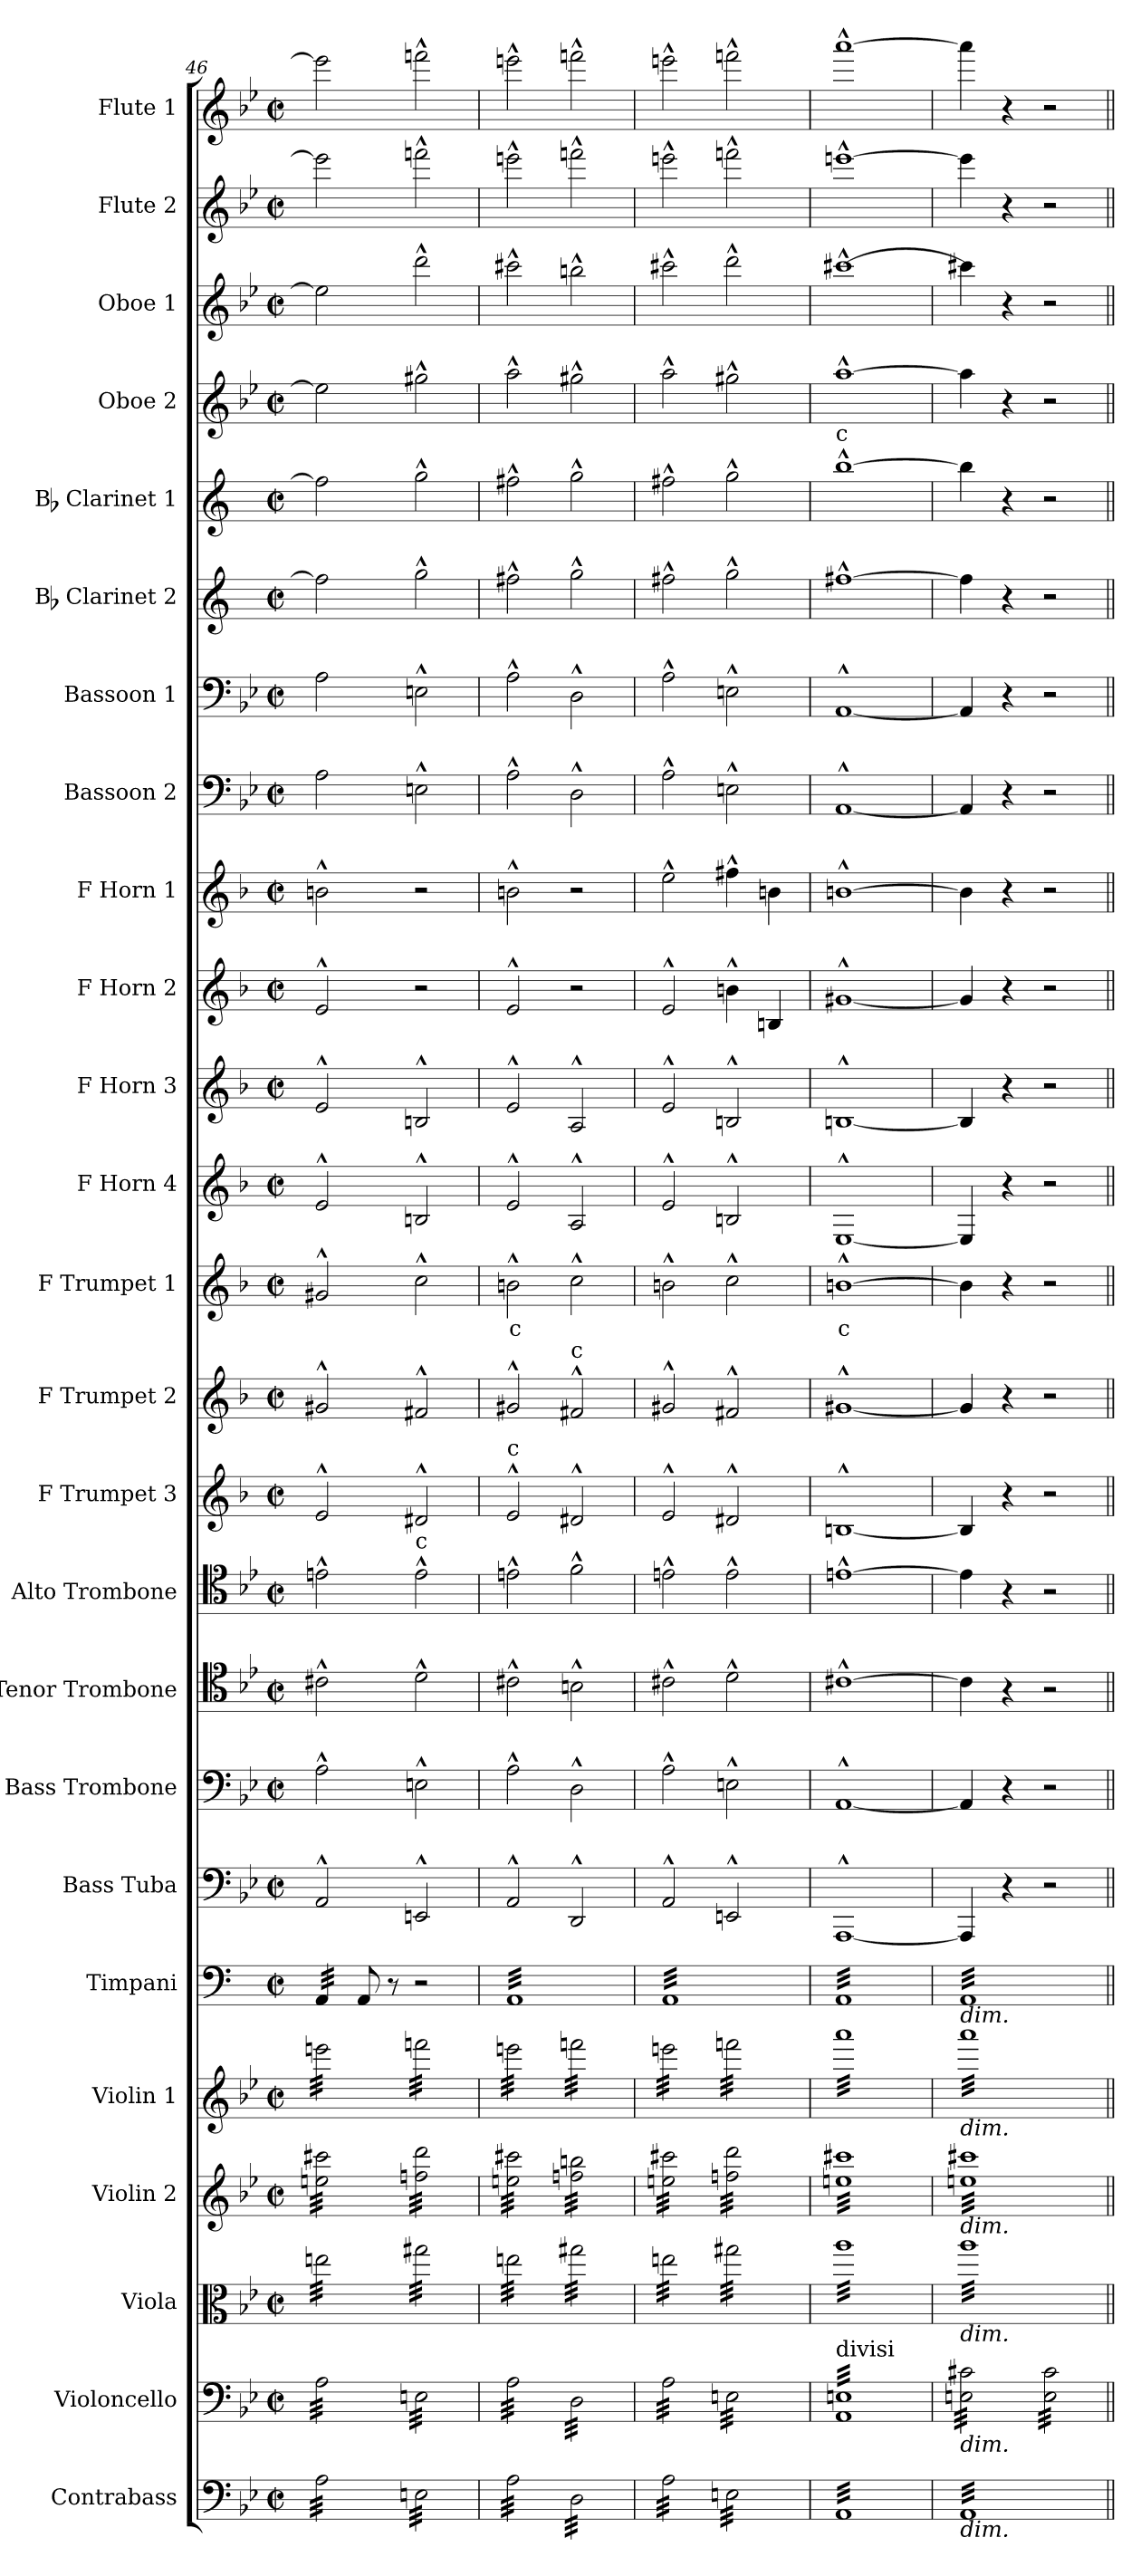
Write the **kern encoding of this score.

**kern	**kern	**kern	**kern	**kern	**kern	**kern	**kern	**kern	**kern	**kern	**kern	**kern	**text	**kern	**kern	**kern	**kern	**kern	**kern	**kern	**kern	**kern	**kern	**kern	**kern
*part25	*part24	*part23	*part22	*part21	*part20	*part19	*part18	*part17	*part16	*part15	*part14	*part13	*part13	*part12	*part11	*part10	*part9	*part8	*part7	*part6	*part5	*part4	*part3	*part2	*part1
*staff25	*staff24	*staff23	*staff22	*staff21	*staff20	*staff19	*staff18	*staff17	*staff16	*staff15	*staff14	*staff13	*staff13	*staff12	*staff11	*staff10	*staff9	*staff8	*staff7	*staff6	*staff5	*staff4	*staff3	*staff2	*staff1
*I"Contrabass	*I"Violoncello	*I"Viola	*I"Violin 2	*I"Violin 1	*I"Timpani	*I"Bass Tuba	*I"Bass Trombone	*I"Tenor Trombone	*I"Alto Trombone	*I"F Trumpet 3	*I"F Trumpet 2	*I"F Trumpet 1	*	*I"F Horn 4	*I"F Horn 3	*I"F Horn 2	*I"F Horn 1	*I"Bassoon 2	*I"Bassoon 1	*I"Bb Clarinet 2	*I"Bb Clarinet 1	*I"Oboe 2	*I"Oboe 1	*I"Flute 2	*I"Flute 1
*I'Cb	*I'Vc	*I'Vla	*I'Vln 2	*I'Vln 1	*I'Timp	*I'B Tba	*I'B Trb	*I'T Trb	*I'A Trb	*I'Tpt 3	*I'Tpt 2	*I'Tpt 1	*	*I'Hn 4	*I'Hn 3	*I'Hn 2	*I'Hn 1	*I'Bsn 2	*I'Bsn 1	*I'Cl 2	*I'Cl 1	*I'Ob 2	*I'Ob 1	*I'Fl 2	*I'Fl 1
*clefF4	*clefF4	*clefC3	*clefG2	*clefG2	*clefF4	*clefF4	*clefF4	*clefC4	*clefC4	*clefG2	*clefG2	*clefG2	*	*clefG2	*clefG2	*clefG2	*clefG2	*clefF4	*clefF4	*clefG2	*clefG2	*clefG2	*clefG2	*clefG2	*clefG2
*ITrd7c12	*	*	*	*	*	*	*	*	*	*ITrd-3c-5	*ITrd-3c-5	*ITrd-3c-5	*	*ITrd4c7	*ITrd4c7	*ITrd4c7	*ITrd4c7	*	*	*ITrd1c2	*ITrd1c2	*	*	*	*
*k[b-e-]	*k[b-e-]	*k[b-e-]	*k[b-e-]	*k[b-e-]	*k[]	*k[b-e-]	*k[b-e-]	*k[b-e-]	*k[b-e-]	*k[b-e-]	*k[b-e-]	*k[b-e-]	*	*k[b-e-]	*k[b-e-]	*k[b-e-]	*k[b-e-]	*k[b-e-]	*k[b-e-]	*k[b-e-]	*k[b-e-]	*k[b-e-]	*k[b-e-]	*k[b-e-]	*k[b-e-]
*M2/2	*M2/2	*M2/2	*M2/2	*M2/2	*M2/2	*M2/2	*M2/2	*M2/2	*M2/2	*M2/2	*M2/2	*M2/2	*	*M2/2	*M2/2	*M2/2	*M2/2	*M2/2	*M2/2	*M2/2	*M2/2	*M2/2	*M2/2	*M2/2	*M2/2
*met(c|)	*met(c|)	*met(c|)	*met(c|)	*met(c|)	*met(c|)	*met(c|)	*met(c|)	*met(c|)	*met(c|)	*met(c|)	*met(c|)	*met(c|)	*	*met(c|)	*met(c|)	*met(c|)	*met(c|)	*met(c|)	*met(c|)	*met(c|)	*met(c|)	*met(c|)	*met(c|)	*met(c|)	*met(c|)
=46	=46	=46	=46	=46	=46	=46	=46	=46	=46	=46	=46	=46	=46	=46	=46	=46	=46	=46	=46	=46	=46	=46	=46	=46	=46
*tremolo	*	*	*	*	*	*	*	*	*	*	*	*	*	*	*	*	*	*	*	*	*	*	*	*	*
*	*tremolo	*	*	*	*	*	*	*	*	*	*	*	*	*	*	*	*	*	*	*	*	*	*	*	*
*	*	*tremolo	*	*	*	*	*	*	*	*	*	*	*	*	*	*	*	*	*	*	*	*	*	*	*
*	*	*	*tremolo	*	*	*	*	*	*	*	*	*	*	*	*	*	*	*	*	*	*	*	*	*	*
*	*	*	*	*tremolo	*	*	*	*	*	*	*	*	*	*	*	*	*	*	*	*	*	*	*	*	*
*	*	*	*	*	*tremolo	*	*	*	*	*	*	*	*	*	*	*	*	*	*	*	*	*	*	*	*
32AA\LLL	32A\LLL	32een\LLL	32een\ 32ccc#X\LLL	32eeen\LLL	32AA/LLL	2AA^^/	2A^^\	2c#X^^\	2en^^\	2a^^/	2cc#X^^/	2cc#X^^/	.	2A^^/	2A^^/	2A^^/	2en^^\	2A\	2A\	2ee\]	2ee\]	2een\]	2een\]	2eee\]	2eee\]
32AA\	32A\	32een\	32een\ 32ccc#X\	32eeen\	32AA/	.	.	.	.	.	.	.	.	.	.	.	.	.	.	.	.	.	.	.	.
32AA\	32A\	32een\	32een\ 32ccc#X\	32eeen\	32AA/	.	.	.	.	.	.	.	.	.	.	.	.	.	.	.	.	.	.	.	.
32AA\	32A\	32een\	32een\ 32ccc#X\	32eeen\	32AA/	.	.	.	.	.	.	.	.	.	.	.	.	.	.	.	.	.	.	.	.
32AA\	32A\	32een\	32een\ 32ccc#X\	32eeen\	32AA/	.	.	.	.	.	.	.	.	.	.	.	.	.	.	.	.	.	.	.	.
32AA\	32A\	32een\	32een\ 32ccc#X\	32eeen\	32AA/	.	.	.	.	.	.	.	.	.	.	.	.	.	.	.	.	.	.	.	.
32AA\	32A\	32een\	32een\ 32ccc#X\	32eeen\	32AA/	.	.	.	.	.	.	.	.	.	.	.	.	.	.	.	.	.	.	.	.
32AA\	32A\	32een\	32een\ 32ccc#X\	32eeen\	32AA/JJJ	.	.	.	.	.	.	.	.	.	.	.	.	.	.	.	.	.	.	.	.
*	*	*	*	*	*Xtremolo	*	*	*	*	*	*	*	*	*	*	*	*	*	*	*	*	*	*	*	*
32AA\	32A\	32een\	32een\ 32ccc#X\	32eeen\	8AA/	.	.	.	.	.	.	.	.	.	.	.	.	.	.	.	.	.	.	.	.
32AA\	32A\	32een\	32een\ 32ccc#X\	32eeen\	.	.	.	.	.	.	.	.	.	.	.	.	.	.	.	.	.	.	.	.	.
32AA\	32A\	32een\	32een\ 32ccc#X\	32eeen\	.	.	.	.	.	.	.	.	.	.	.	.	.	.	.	.	.	.	.	.	.
32AA\	32A\	32een\	32een\ 32ccc#X\	32eeen\	.	.	.	.	.	.	.	.	.	.	.	.	.	.	.	.	.	.	.	.	.
32AA\	32A\	32een\	32een\ 32ccc#X\	32eeen\	8r	.	.	.	.	.	.	.	.	.	.	.	.	.	.	.	.	.	.	.	.
32AA\	32A\	32een\	32een\ 32ccc#X\	32eeen\	.	.	.	.	.	.	.	.	.	.	.	.	.	.	.	.	.	.	.	.	.
32AA\	32A\	32een\	32een\ 32ccc#X\	32eeen\	.	.	.	.	.	.	.	.	.	.	.	.	.	.	.	.	.	.	.	.	.
32AA\JJJ	32A\JJJ	32een\JJJ	32een\ 32ccc#X\JJJ	32eeen\JJJ	.	.	.	.	.	.	.	.	.	.	.	.	.	.	.	.	.	.	.	.	.
!	!	!	!	!	!	!	!	!	!LO:TX:a:t=c	!	!	!	!	!	!	!	!	!	!	!	!	!	!	!	!
32EEn\LLL	32En\LLL	32gg#X\LLL	32ffn\ 32ddd\LLL	32fffn\LLL	2r	2EEn^^/	2En^^\	2d^^\	2e^^\	2g#X^^/	2bn^^/	2ff^^\	.	2En^^/	2En^^/	2r	2r	2En^^\	2En^^\	2ff^^\	2ff^^\	2gg#X^^\	2ddd^^\	2fffn^^\	2fffn^^\
32EEn\	32En\	32gg#X\	32ffn\ 32ddd\	32fffn\	.	.	.	.	.	.	.	.	.	.	.	.	.	.	.	.	.	.	.	.	.
32EEn\	32En\	32gg#X\	32ffn\ 32ddd\	32fffn\	.	.	.	.	.	.	.	.	.	.	.	.	.	.	.	.	.	.	.	.	.
32EEn\	32En\	32gg#X\	32ffn\ 32ddd\	32fffn\	.	.	.	.	.	.	.	.	.	.	.	.	.	.	.	.	.	.	.	.	.
32EEn\	32En\	32gg#X\	32ffn\ 32ddd\	32fffn\	.	.	.	.	.	.	.	.	.	.	.	.	.	.	.	.	.	.	.	.	.
32EEn\	32En\	32gg#X\	32ffn\ 32ddd\	32fffn\	.	.	.	.	.	.	.	.	.	.	.	.	.	.	.	.	.	.	.	.	.
32EEn\	32En\	32gg#X\	32ffn\ 32ddd\	32fffn\	.	.	.	.	.	.	.	.	.	.	.	.	.	.	.	.	.	.	.	.	.
32EEn\	32En\	32gg#X\	32ffn\ 32ddd\	32fffn\	.	.	.	.	.	.	.	.	.	.	.	.	.	.	.	.	.	.	.	.	.
32EEn\	32En\	32gg#X\	32ffn\ 32ddd\	32fffn\	.	.	.	.	.	.	.	.	.	.	.	.	.	.	.	.	.	.	.	.	.
32EEn\	32En\	32gg#X\	32ffn\ 32ddd\	32fffn\	.	.	.	.	.	.	.	.	.	.	.	.	.	.	.	.	.	.	.	.	.
32EEn\	32En\	32gg#X\	32ffn\ 32ddd\	32fffn\	.	.	.	.	.	.	.	.	.	.	.	.	.	.	.	.	.	.	.	.	.
32EEn\	32En\	32gg#X\	32ffn\ 32ddd\	32fffn\	.	.	.	.	.	.	.	.	.	.	.	.	.	.	.	.	.	.	.	.	.
32EEn\	32En\	32gg#X\	32ffn\ 32ddd\	32fffn\	.	.	.	.	.	.	.	.	.	.	.	.	.	.	.	.	.	.	.	.	.
32EEn\	32En\	32gg#X\	32ffn\ 32ddd\	32fffn\	.	.	.	.	.	.	.	.	.	.	.	.	.	.	.	.	.	.	.	.	.
32EEn\	32En\	32gg#X\	32ffn\ 32ddd\	32fffn\	.	.	.	.	.	.	.	.	.	.	.	.	.	.	.	.	.	.	.	.	.
32EEn\JJJ	32En\JJJ	32gg#X\JJJ	32ffn\ 32ddd\JJJ	32fffn\JJJ	.	.	.	.	.	.	.	.	.	.	.	.	.	.	.	.	.	.	.	.	.
=47	=47	=47	=47	=47	=47	=47	=47	=47	=47	=47	=47	=47	=47	=47	=47	=47	=47	=47	=47	=47	=47	=47	=47	=47	=47
!	!	!	!	!	!	!	!	!	!	!LO:TX:a:t=c	!	!	!	!	!	!	!	!	!	!	!	!	!	!	!
!	!	!	!	!	!	!	!	!	!	!	!	!	!LO:LY:b:color=#FF0000	!	!	!	!	!	!	!	!	!	!	!	!
*	*	*	*	*	*tremolo	*	*	*	*	*	*	*	*	*	*	*	*	*	*	*	*	*	*	*	*
32AA\LLL	32A\LLL	32een\LLL	32een\ 32ccc#X\LLL	32eeen\LLL	32AALLL	2AA^^/	2A^^\	2c#X^^\	2en^^\	2a^^/	2cc#X^^/	2een^^\	c	2A^^/	2A^^/	2A^^/	2en^^\	2A^^\	2A^^\	2een^^\	2een^^\	2aa^^\	2ccc#X^^\	2eeen^^\	2eeen^^\
32AA\	32A\	32een\	32een\ 32ccc#X\	32eeen\	32AA	.	.	.	.	.	.	.	.	.	.	.	.	.	.	.	.	.	.	.	.
32AA\	32A\	32een\	32een\ 32ccc#X\	32eeen\	32AA	.	.	.	.	.	.	.	.	.	.	.	.	.	.	.	.	.	.	.	.
32AA\	32A\	32een\	32een\ 32ccc#X\	32eeen\	32AA	.	.	.	.	.	.	.	.	.	.	.	.	.	.	.	.	.	.	.	.
32AA\	32A\	32een\	32een\ 32ccc#X\	32eeen\	32AA	.	.	.	.	.	.	.	.	.	.	.	.	.	.	.	.	.	.	.	.
32AA\	32A\	32een\	32een\ 32ccc#X\	32eeen\	32AA	.	.	.	.	.	.	.	.	.	.	.	.	.	.	.	.	.	.	.	.
32AA\	32A\	32een\	32een\ 32ccc#X\	32eeen\	32AA	.	.	.	.	.	.	.	.	.	.	.	.	.	.	.	.	.	.	.	.
32AA\	32A\	32een\	32een\ 32ccc#X\	32eeen\	32AA	.	.	.	.	.	.	.	.	.	.	.	.	.	.	.	.	.	.	.	.
32AA\	32A\	32een\	32een\ 32ccc#X\	32eeen\	32AA	.	.	.	.	.	.	.	.	.	.	.	.	.	.	.	.	.	.	.	.
32AA\	32A\	32een\	32een\ 32ccc#X\	32eeen\	32AA	.	.	.	.	.	.	.	.	.	.	.	.	.	.	.	.	.	.	.	.
32AA\	32A\	32een\	32een\ 32ccc#X\	32eeen\	32AA	.	.	.	.	.	.	.	.	.	.	.	.	.	.	.	.	.	.	.	.
32AA\	32A\	32een\	32een\ 32ccc#X\	32eeen\	32AA	.	.	.	.	.	.	.	.	.	.	.	.	.	.	.	.	.	.	.	.
32AA\	32A\	32een\	32een\ 32ccc#X\	32eeen\	32AA	.	.	.	.	.	.	.	.	.	.	.	.	.	.	.	.	.	.	.	.
32AA\	32A\	32een\	32een\ 32ccc#X\	32eeen\	32AA	.	.	.	.	.	.	.	.	.	.	.	.	.	.	.	.	.	.	.	.
32AA\	32A\	32een\	32een\ 32ccc#X\	32eeen\	32AA	.	.	.	.	.	.	.	.	.	.	.	.	.	.	.	.	.	.	.	.
32AA\JJJ	32A\JJJ	32een\JJJ	32een\ 32ccc#X\JJJ	32eeen\JJJ	32AA	.	.	.	.	.	.	.	.	.	.	.	.	.	.	.	.	.	.	.	.
!	!	!	!	!	!	!	!	!	!	!	!LO:TX:a:t=c	!	!	!	!	!	!	!	!	!	!	!	!	!	!
32DD\LLL	32D\LLL	32gg#X\LLL	32ffn\ 32bbn\LLL	32fffn\LLL	32AA	2DD^^/	2D^^\	2Bn^^\	2f^^\	2g#X^^/	2bn^^/	2ff^^\	.	2D^^/	2D^^/	2r	2r	2D^^\	2D^^\	2ff^^\	2ff^^\	2gg#X^^\	2bbn^^\	2fffn^^\	2fffn^^\
32DD\	32D\	32gg#X\	32ffn\ 32bbn\	32fffn\	32AA	.	.	.	.	.	.	.	.	.	.	.	.	.	.	.	.	.	.	.	.
32DD\	32D\	32gg#X\	32ffn\ 32bbn\	32fffn\	32AA	.	.	.	.	.	.	.	.	.	.	.	.	.	.	.	.	.	.	.	.
32DD\	32D\	32gg#X\	32ffn\ 32bbn\	32fffn\	32AA	.	.	.	.	.	.	.	.	.	.	.	.	.	.	.	.	.	.	.	.
32DD\	32D\	32gg#X\	32ffn\ 32bbn\	32fffn\	32AA	.	.	.	.	.	.	.	.	.	.	.	.	.	.	.	.	.	.	.	.
32DD\	32D\	32gg#X\	32ffn\ 32bbn\	32fffn\	32AA	.	.	.	.	.	.	.	.	.	.	.	.	.	.	.	.	.	.	.	.
32DD\	32D\	32gg#X\	32ffn\ 32bbn\	32fffn\	32AA	.	.	.	.	.	.	.	.	.	.	.	.	.	.	.	.	.	.	.	.
32DD\	32D\	32gg#X\	32ffn\ 32bbn\	32fffn\	32AA	.	.	.	.	.	.	.	.	.	.	.	.	.	.	.	.	.	.	.	.
32DD\	32D\	32gg#X\	32ffn\ 32bbn\	32fffn\	32AA	.	.	.	.	.	.	.	.	.	.	.	.	.	.	.	.	.	.	.	.
32DD\	32D\	32gg#X\	32ffn\ 32bbn\	32fffn\	32AA	.	.	.	.	.	.	.	.	.	.	.	.	.	.	.	.	.	.	.	.
32DD\	32D\	32gg#X\	32ffn\ 32bbn\	32fffn\	32AA	.	.	.	.	.	.	.	.	.	.	.	.	.	.	.	.	.	.	.	.
32DD\	32D\	32gg#X\	32ffn\ 32bbn\	32fffn\	32AA	.	.	.	.	.	.	.	.	.	.	.	.	.	.	.	.	.	.	.	.
32DD\	32D\	32gg#X\	32ffn\ 32bbn\	32fffn\	32AA	.	.	.	.	.	.	.	.	.	.	.	.	.	.	.	.	.	.	.	.
32DD\	32D\	32gg#X\	32ffn\ 32bbn\	32fffn\	32AA	.	.	.	.	.	.	.	.	.	.	.	.	.	.	.	.	.	.	.	.
32DD\	32D\	32gg#X\	32ffn\ 32bbn\	32fffn\	32AA	.	.	.	.	.	.	.	.	.	.	.	.	.	.	.	.	.	.	.	.
32DD\JJJ	32D\JJJ	32gg#X\JJJ	32ffn\ 32bbn\JJJ	32fffn\JJJ	32AAJJJ	.	.	.	.	.	.	.	.	.	.	.	.	.	.	.	.	.	.	.	.
=48	=48	=48	=48	=48	=48	=48	=48	=48	=48	=48	=48	=48	=48	=48	=48	=48	=48	=48	=48	=48	=48	=48	=48	=48	=48
32AA\LLL	32A\LLL	32een\LLL	32een\ 32ccc#X\LLL	32eeen\LLL	32AALLL	2AA^^/	2A^^\	2c#X^^\	2en^^\	2a^^/	2cc#X^^/	2een^^\	.	2A^^/	2A^^/	2A^^/	2a^^\	2A^^\	2A^^\	2een^^\	2een^^\	2aa^^\	2ccc#X^^\	2eeen^^\	2eeen^^\
32AA\	32A\	32een\	32een\ 32ccc#X\	32eeen\	32AA	.	.	.	.	.	.	.	.	.	.	.	.	.	.	.	.	.	.	.	.
32AA\	32A\	32een\	32een\ 32ccc#X\	32eeen\	32AA	.	.	.	.	.	.	.	.	.	.	.	.	.	.	.	.	.	.	.	.
32AA\	32A\	32een\	32een\ 32ccc#X\	32eeen\	32AA	.	.	.	.	.	.	.	.	.	.	.	.	.	.	.	.	.	.	.	.
32AA\	32A\	32een\	32een\ 32ccc#X\	32eeen\	32AA	.	.	.	.	.	.	.	.	.	.	.	.	.	.	.	.	.	.	.	.
32AA\	32A\	32een\	32een\ 32ccc#X\	32eeen\	32AA	.	.	.	.	.	.	.	.	.	.	.	.	.	.	.	.	.	.	.	.
32AA\	32A\	32een\	32een\ 32ccc#X\	32eeen\	32AA	.	.	.	.	.	.	.	.	.	.	.	.	.	.	.	.	.	.	.	.
32AA\	32A\	32een\	32een\ 32ccc#X\	32eeen\	32AA	.	.	.	.	.	.	.	.	.	.	.	.	.	.	.	.	.	.	.	.
32AA\	32A\	32een\	32een\ 32ccc#X\	32eeen\	32AA	.	.	.	.	.	.	.	.	.	.	.	.	.	.	.	.	.	.	.	.
32AA\	32A\	32een\	32een\ 32ccc#X\	32eeen\	32AA	.	.	.	.	.	.	.	.	.	.	.	.	.	.	.	.	.	.	.	.
32AA\	32A\	32een\	32een\ 32ccc#X\	32eeen\	32AA	.	.	.	.	.	.	.	.	.	.	.	.	.	.	.	.	.	.	.	.
32AA\	32A\	32een\	32een\ 32ccc#X\	32eeen\	32AA	.	.	.	.	.	.	.	.	.	.	.	.	.	.	.	.	.	.	.	.
32AA\	32A\	32een\	32een\ 32ccc#X\	32eeen\	32AA	.	.	.	.	.	.	.	.	.	.	.	.	.	.	.	.	.	.	.	.
32AA\	32A\	32een\	32een\ 32ccc#X\	32eeen\	32AA	.	.	.	.	.	.	.	.	.	.	.	.	.	.	.	.	.	.	.	.
32AA\	32A\	32een\	32een\ 32ccc#X\	32eeen\	32AA	.	.	.	.	.	.	.	.	.	.	.	.	.	.	.	.	.	.	.	.
32AA\JJJ	32A\JJJ	32een\JJJ	32een\ 32ccc#X\JJJ	32eeen\JJJ	32AA	.	.	.	.	.	.	.	.	.	.	.	.	.	.	.	.	.	.	.	.
32EEn\LLL	32En\LLL	32gg#X\LLL	32ffn\ 32ddd\LLL	32fffn\LLL	32AA	2EEn^^/	2En^^\	2d^^\	2e^^\	2g#X^^/	2bn^^/	2ff^^\	.	2En^^/	2En^^/	4en^^\	4bn^^\	2En^^\	2En^^\	2ff^^\	2ff^^\	2gg#X^^\	2ddd^^\	2fffn^^\	2fffn^^\
32EEn\	32En\	32gg#X\	32ffn\ 32ddd\	32fffn\	32AA	.	.	.	.	.	.	.	.	.	.	.	.	.	.	.	.	.	.	.	.
32EEn\	32En\	32gg#X\	32ffn\ 32ddd\	32fffn\	32AA	.	.	.	.	.	.	.	.	.	.	.	.	.	.	.	.	.	.	.	.
32EEn\	32En\	32gg#X\	32ffn\ 32ddd\	32fffn\	32AA	.	.	.	.	.	.	.	.	.	.	.	.	.	.	.	.	.	.	.	.
32EEn\	32En\	32gg#X\	32ffn\ 32ddd\	32fffn\	32AA	.	.	.	.	.	.	.	.	.	.	.	.	.	.	.	.	.	.	.	.
32EEn\	32En\	32gg#X\	32ffn\ 32ddd\	32fffn\	32AA	.	.	.	.	.	.	.	.	.	.	.	.	.	.	.	.	.	.	.	.
32EEn\	32En\	32gg#X\	32ffn\ 32ddd\	32fffn\	32AA	.	.	.	.	.	.	.	.	.	.	.	.	.	.	.	.	.	.	.	.
32EEn\	32En\	32gg#X\	32ffn\ 32ddd\	32fffn\	32AA	.	.	.	.	.	.	.	.	.	.	.	.	.	.	.	.	.	.	.	.
32EEn\	32En\	32gg#X\	32ffn\ 32ddd\	32fffn\	32AA	.	.	.	.	.	.	.	.	.	.	4En/	4en\	.	.	.	.	.	.	.	.
32EEn\	32En\	32gg#X\	32ffn\ 32ddd\	32fffn\	32AA	.	.	.	.	.	.	.	.	.	.	.	.	.	.	.	.	.	.	.	.
32EEn\	32En\	32gg#X\	32ffn\ 32ddd\	32fffn\	32AA	.	.	.	.	.	.	.	.	.	.	.	.	.	.	.	.	.	.	.	.
32EEn\	32En\	32gg#X\	32ffn\ 32ddd\	32fffn\	32AA	.	.	.	.	.	.	.	.	.	.	.	.	.	.	.	.	.	.	.	.
32EEn\	32En\	32gg#X\	32ffn\ 32ddd\	32fffn\	32AA	.	.	.	.	.	.	.	.	.	.	.	.	.	.	.	.	.	.	.	.
32EEn\	32En\	32gg#X\	32ffn\ 32ddd\	32fffn\	32AA	.	.	.	.	.	.	.	.	.	.	.	.	.	.	.	.	.	.	.	.
32EEn\	32En\	32gg#X\	32ffn\ 32ddd\	32fffn\	32AA	.	.	.	.	.	.	.	.	.	.	.	.	.	.	.	.	.	.	.	.
32EEn\JJJ	32En\JJJ	32gg#X\JJJ	32ffn\ 32ddd\JJJ	32fffn\JJJ	32AAJJJ	.	.	.	.	.	.	.	.	.	.	.	.	.	.	.	.	.	.	.	.
=49	=49	=49	=49	=49	=49	=49	=49	=49	=49	=49	=49	=49	=49	=49	=49	=49	=49	=49	=49	=49	=49	=49	=49	=49	=49
!	!	!	!	!	!	!	!	!	!	!	!	!	!	!	!	!	!	!	!	!	!LO:TX:a:t=c	!	!	!	!
!	!LO:TX:a:t=divisi	!	!	!	!	!	!	!	!	!	!	!	!	!	!	!	!	!	!	!	!	!	!	!	!
!	!	!	!	!	!	!	!	!	!	!	!	!	!LO:LY:b:color=#FF0000	!	!	!	!	!	!	!	!	!	!	!	!
32AAALLL	32AA 32EnLLL	32aaLLL	32een 32ccc#XLLL	32aaaLLL	32AALLL	[1AAA^^	[1AA^^	[1c#X^^	[1en^^	[1en^^	[1cc#X^^	[1een^^	c	[1AA^^	[1En^^	[1c#X^^	[1en^^	[1AA^^	[1AA^^	[1een^^	[1aa^^	[1aa^^	[1ccc#X^^	[1eeen^^	[1aaa^^
32AAA	32AA 32En	32aa	32een 32ccc#X	32aaa	32AA	.	.	.	.	.	.	.	.	.	.	.	.	.	.	.	.	.	.	.	.
32AAA	32AA 32En	32aa	32een 32ccc#X	32aaa	32AA	.	.	.	.	.	.	.	.	.	.	.	.	.	.	.	.	.	.	.	.
32AAA	32AA 32En	32aa	32een 32ccc#X	32aaa	32AA	.	.	.	.	.	.	.	.	.	.	.	.	.	.	.	.	.	.	.	.
32AAA	32AA 32En	32aa	32een 32ccc#X	32aaa	32AA	.	.	.	.	.	.	.	.	.	.	.	.	.	.	.	.	.	.	.	.
32AAA	32AA 32En	32aa	32een 32ccc#X	32aaa	32AA	.	.	.	.	.	.	.	.	.	.	.	.	.	.	.	.	.	.	.	.
32AAA	32AA 32En	32aa	32een 32ccc#X	32aaa	32AA	.	.	.	.	.	.	.	.	.	.	.	.	.	.	.	.	.	.	.	.
32AAA	32AA 32En	32aa	32een 32ccc#X	32aaa	32AA	.	.	.	.	.	.	.	.	.	.	.	.	.	.	.	.	.	.	.	.
32AAA	32AA 32En	32aa	32een 32ccc#X	32aaa	32AA	.	.	.	.	.	.	.	.	.	.	.	.	.	.	.	.	.	.	.	.
32AAA	32AA 32En	32aa	32een 32ccc#X	32aaa	32AA	.	.	.	.	.	.	.	.	.	.	.	.	.	.	.	.	.	.	.	.
32AAA	32AA 32En	32aa	32een 32ccc#X	32aaa	32AA	.	.	.	.	.	.	.	.	.	.	.	.	.	.	.	.	.	.	.	.
32AAA	32AA 32En	32aa	32een 32ccc#X	32aaa	32AA	.	.	.	.	.	.	.	.	.	.	.	.	.	.	.	.	.	.	.	.
32AAA	32AA 32En	32aa	32een 32ccc#X	32aaa	32AA	.	.	.	.	.	.	.	.	.	.	.	.	.	.	.	.	.	.	.	.
32AAA	32AA 32En	32aa	32een 32ccc#X	32aaa	32AA	.	.	.	.	.	.	.	.	.	.	.	.	.	.	.	.	.	.	.	.
32AAA	32AA 32En	32aa	32een 32ccc#X	32aaa	32AA	.	.	.	.	.	.	.	.	.	.	.	.	.	.	.	.	.	.	.	.
32AAA	32AA 32En	32aa	32een 32ccc#X	32aaa	32AA	.	.	.	.	.	.	.	.	.	.	.	.	.	.	.	.	.	.	.	.
32AAA	32AA 32En	32aa	32een 32ccc#X	32aaa	32AA	.	.	.	.	.	.	.	.	.	.	.	.	.	.	.	.	.	.	.	.
32AAA	32AA 32En	32aa	32een 32ccc#X	32aaa	32AA	.	.	.	.	.	.	.	.	.	.	.	.	.	.	.	.	.	.	.	.
32AAA	32AA 32En	32aa	32een 32ccc#X	32aaa	32AA	.	.	.	.	.	.	.	.	.	.	.	.	.	.	.	.	.	.	.	.
32AAA	32AA 32En	32aa	32een 32ccc#X	32aaa	32AA	.	.	.	.	.	.	.	.	.	.	.	.	.	.	.	.	.	.	.	.
32AAA	32AA 32En	32aa	32een 32ccc#X	32aaa	32AA	.	.	.	.	.	.	.	.	.	.	.	.	.	.	.	.	.	.	.	.
32AAA	32AA 32En	32aa	32een 32ccc#X	32aaa	32AA	.	.	.	.	.	.	.	.	.	.	.	.	.	.	.	.	.	.	.	.
32AAA	32AA 32En	32aa	32een 32ccc#X	32aaa	32AA	.	.	.	.	.	.	.	.	.	.	.	.	.	.	.	.	.	.	.	.
32AAA	32AA 32En	32aa	32een 32ccc#X	32aaa	32AA	.	.	.	.	.	.	.	.	.	.	.	.	.	.	.	.	.	.	.	.
32AAA	32AA 32En	32aa	32een 32ccc#X	32aaa	32AA	.	.	.	.	.	.	.	.	.	.	.	.	.	.	.	.	.	.	.	.
32AAA	32AA 32En	32aa	32een 32ccc#X	32aaa	32AA	.	.	.	.	.	.	.	.	.	.	.	.	.	.	.	.	.	.	.	.
32AAA	32AA 32En	32aa	32een 32ccc#X	32aaa	32AA	.	.	.	.	.	.	.	.	.	.	.	.	.	.	.	.	.	.	.	.
32AAA	32AA 32En	32aa	32een 32ccc#X	32aaa	32AA	.	.	.	.	.	.	.	.	.	.	.	.	.	.	.	.	.	.	.	.
32AAA	32AA 32En	32aa	32een 32ccc#X	32aaa	32AA	.	.	.	.	.	.	.	.	.	.	.	.	.	.	.	.	.	.	.	.
32AAA	32AA 32En	32aa	32een 32ccc#X	32aaa	32AA	.	.	.	.	.	.	.	.	.	.	.	.	.	.	.	.	.	.	.	.
32AAA	32AA 32En	32aa	32een 32ccc#X	32aaa	32AA	.	.	.	.	.	.	.	.	.	.	.	.	.	.	.	.	.	.	.	.
32AAAJJJ	32AA 32EnJJJ	32aaJJJ	32een 32ccc#XJJJ	32aaaJJJ	32AAJJJ	.	.	.	.	.	.	.	.	.	.	.	.	.	.	.	.	.	.	.	.
=50	=50	=50	=50	=50	=50	=50	=50	=50	=50	=50	=50	=50	=50	=50	=50	=50	=50	=50	=50	=50	=50	=50	=50	=50	=50
!	!	!	!	!	!LO:TX:b:i:t=dim.	!	!	!	!	!	!	!	!	!	!	!	!	!	!	!	!	!	!	!	!
!	!	!	!	!LO:TX:b:i:t=dim.	!	!	!	!	!	!	!	!	!	!	!	!	!	!	!	!	!	!	!	!	!
!	!	!	!LO:TX:b:i:t=dim.	!	!	!	!	!	!	!	!	!	!	!	!	!	!	!	!	!	!	!	!	!	!
!	!	!LO:TX:b:i:t=dim.	!	!	!	!	!	!	!	!	!	!	!	!	!	!	!	!	!	!	!	!	!	!	!
!	!LO:TX:b:i:t=dim.	!	!	!	!	!	!	!	!	!	!	!	!	!	!	!	!	!	!	!	!	!	!	!	!
!LO:TX:b:i:t=dim.	!	!	!	!	!	!	!	!	!	!	!	!	!	!	!	!	!	!	!	!	!	!	!	!	!
32AAALLL	32En\ 32c#X\LLL	32aaLLL	32een 32ccc#XLLL	32aaaLLL	32AALLL	4AAA/]	4AA/]	4c#\]	4e\]	4e/]	4cc#/]	4ee\]	.	4AA/]	4E/]	4c#/]	4e\]	4AA/]	4AA/]	4ee\]	4aa\]	4aa\]	4ccc#X\]	4eee\]	4aaa\]
32AAA	32En\ 32c#X\	32aa	32een 32ccc#X	32aaa	32AA	.	.	.	.	.	.	.	.	.	.	.	.	.	.	.	.	.	.	.	.
32AAA	32En\ 32c#X\	32aa	32een 32ccc#X	32aaa	32AA	.	.	.	.	.	.	.	.	.	.	.	.	.	.	.	.	.	.	.	.
32AAA	32En\ 32c#X\	32aa	32een 32ccc#X	32aaa	32AA	.	.	.	.	.	.	.	.	.	.	.	.	.	.	.	.	.	.	.	.
32AAA	32En\ 32c#X\	32aa	32een 32ccc#X	32aaa	32AA	.	.	.	.	.	.	.	.	.	.	.	.	.	.	.	.	.	.	.	.
32AAA	32En\ 32c#X\	32aa	32een 32ccc#X	32aaa	32AA	.	.	.	.	.	.	.	.	.	.	.	.	.	.	.	.	.	.	.	.
32AAA	32En\ 32c#X\	32aa	32een 32ccc#X	32aaa	32AA	.	.	.	.	.	.	.	.	.	.	.	.	.	.	.	.	.	.	.	.
32AAA	32En\ 32c#X\	32aa	32een 32ccc#X	32aaa	32AA	.	.	.	.	.	.	.	.	.	.	.	.	.	.	.	.	.	.	.	.
32AAA	32En\ 32c#X\	32aa	32een 32ccc#X	32aaa	32AA	4r	4r	4r	4r	4r	4r	4r	.	4r	4r	4r	4r	4r	4r	4r	4r	4r	4r	4r	4r
32AAA	32En\ 32c#X\	32aa	32een 32ccc#X	32aaa	32AA	.	.	.	.	.	.	.	.	.	.	.	.	.	.	.	.	.	.	.	.
32AAA	32En\ 32c#X\	32aa	32een 32ccc#X	32aaa	32AA	.	.	.	.	.	.	.	.	.	.	.	.	.	.	.	.	.	.	.	.
32AAA	32En\ 32c#X\	32aa	32een 32ccc#X	32aaa	32AA	.	.	.	.	.	.	.	.	.	.	.	.	.	.	.	.	.	.	.	.
32AAA	32En\ 32c#X\	32aa	32een 32ccc#X	32aaa	32AA	.	.	.	.	.	.	.	.	.	.	.	.	.	.	.	.	.	.	.	.
32AAA	32En\ 32c#X\	32aa	32een 32ccc#X	32aaa	32AA	.	.	.	.	.	.	.	.	.	.	.	.	.	.	.	.	.	.	.	.
32AAA	32En\ 32c#X\	32aa	32een 32ccc#X	32aaa	32AA	.	.	.	.	.	.	.	.	.	.	.	.	.	.	.	.	.	.	.	.
32AAA	32En\ 32c#X\JJJ	32aa	32een 32ccc#X	32aaa	32AA	.	.	.	.	.	.	.	.	.	.	.	.	.	.	.	.	.	.	.	.
32AAA	32E\ 32c#\LLL	32aa	32een 32ccc#X	32aaa	32AA	2r	2r	2r	2r	2r	2r	2r	.	2r	2r	2r	2r	2r	2r	2r	2r	2r	2r	2r	2r
32AAA	32E\ 32c#\	32aa	32een 32ccc#X	32aaa	32AA	.	.	.	.	.	.	.	.	.	.	.	.	.	.	.	.	.	.	.	.
32AAA	32E\ 32c#\	32aa	32een 32ccc#X	32aaa	32AA	.	.	.	.	.	.	.	.	.	.	.	.	.	.	.	.	.	.	.	.
32AAA	32E\ 32c#\	32aa	32een 32ccc#X	32aaa	32AA	.	.	.	.	.	.	.	.	.	.	.	.	.	.	.	.	.	.	.	.
32AAA	32E\ 32c#\	32aa	32een 32ccc#X	32aaa	32AA	.	.	.	.	.	.	.	.	.	.	.	.	.	.	.	.	.	.	.	.
32AAA	32E\ 32c#\	32aa	32een 32ccc#X	32aaa	32AA	.	.	.	.	.	.	.	.	.	.	.	.	.	.	.	.	.	.	.	.
32AAA	32E\ 32c#\	32aa	32een 32ccc#X	32aaa	32AA	.	.	.	.	.	.	.	.	.	.	.	.	.	.	.	.	.	.	.	.
32AAA	32E\ 32c#\	32aa	32een 32ccc#X	32aaa	32AA	.	.	.	.	.	.	.	.	.	.	.	.	.	.	.	.	.	.	.	.
32AAA	32E\ 32c#\	32aa	32een 32ccc#X	32aaa	32AA	.	.	.	.	.	.	.	.	.	.	.	.	.	.	.	.	.	.	.	.
32AAA	32E\ 32c#\	32aa	32een 32ccc#X	32aaa	32AA	.	.	.	.	.	.	.	.	.	.	.	.	.	.	.	.	.	.	.	.
32AAA	32E\ 32c#\	32aa	32een 32ccc#X	32aaa	32AA	.	.	.	.	.	.	.	.	.	.	.	.	.	.	.	.	.	.	.	.
32AAA	32E\ 32c#\	32aa	32een 32ccc#X	32aaa	32AA	.	.	.	.	.	.	.	.	.	.	.	.	.	.	.	.	.	.	.	.
32AAA	32E\ 32c#\	32aa	32een 32ccc#X	32aaa	32AA	.	.	.	.	.	.	.	.	.	.	.	.	.	.	.	.	.	.	.	.
32AAA	32E\ 32c#\	32aa	32een 32ccc#X	32aaa	32AA	.	.	.	.	.	.	.	.	.	.	.	.	.	.	.	.	.	.	.	.
32AAA	32E\ 32c#\	32aa	32een 32ccc#X	32aaa	32AA	.	.	.	.	.	.	.	.	.	.	.	.	.	.	.	.	.	.	.	.
32AAAJJJ	32E\ 32c#\JJJ	32aaJJJ	32een 32ccc#XJJJ	32aaaJJJ	32AAJJJ	.	.	.	.	.	.	.	.	.	.	.	.	.	.	.	.	.	.	.	.
*	*	*	*	*	*Xtremolo	*	*	*	*	*	*	*	*	*	*	*	*	*	*	*	*	*	*	*	*
*	*	*	*	*Xtremolo	*	*	*	*	*	*	*	*	*	*	*	*	*	*	*	*	*	*	*	*	*
*	*	*	*Xtremolo	*	*	*	*	*	*	*	*	*	*	*	*	*	*	*	*	*	*	*	*	*	*
*	*	*Xtremolo	*	*	*	*	*	*	*	*	*	*	*	*	*	*	*	*	*	*	*	*	*	*	*
*	*Xtremolo	*	*	*	*	*	*	*	*	*	*	*	*	*	*	*	*	*	*	*	*	*	*	*	*
*Xtremolo	*	*	*	*	*	*	*	*	*	*	*	*	*	*	*	*	*	*	*	*	*	*	*	*	*
=||	=||	=||	=||	=||	=||	=||	=||	=||	=||	=||	=||	=||	=||	=||	=||	=||	=||	=||	=||	=||	=||	=||	=||	=||	=||
*-	*-	*-	*-	*-	*-	*-	*-	*-	*-	*-	*-	*-	*-	*-	*-	*-	*-	*-	*-	*-	*-	*-	*-	*-	*-
